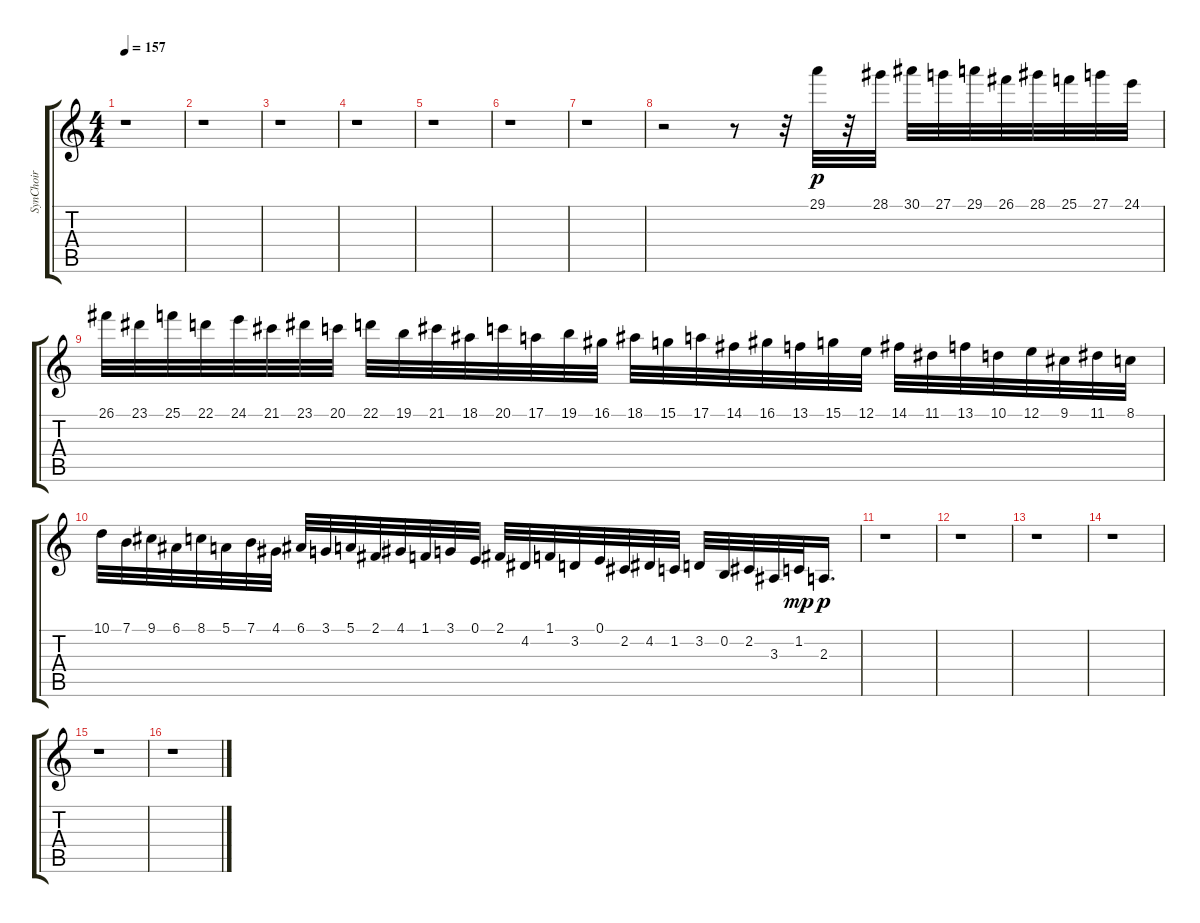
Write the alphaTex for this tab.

\track ("SynChoir            " "SynChoir  ") {instrument synthvoice}
\staff {score tabs}
\tuning (E4 B3 G3 D3 A2 E2) {hide}
\ts (4 4)
\tempo 157
\clef g2
\ks c
r.1{dy p} |
r.1 |
r.1 |
r.1 |
r.1 |
r.1 |
r.1 |
r.2 r.8 r.32{balance 0} 29.1.32 r.32{balance 0} 28.1.32 30.1.32{balance 1} 27.1.32 29.1.32{balance 1} 26.1.32 28.1.32{balance 2} 25.1.32 27.1.32{balance 2} 24.1.32 |
26.1.32{balance 3} 23.1.32 25.1.32{balance 3} 22.1.32 24.1.32{balance 4} 21.1.32 23.1.32{balance 4} 20.1.32 22.1.32{balance 5} 19.1.32 21.1.32{balance 5} 18.1.32 20.1.32{balance 6} 17.1.32 19.1.32{balance 6} 16.1.32 18.1.32{balance 7} 15.1.32 17.1.32{balance 7} 14.1.32 16.1.32{balance 8} 13.1.32 15.1.32{balance 8} 12.1.32 14.1.32{balance 9} 11.1.32 13.1.32{balance 9} 10.1.32 12.1.32{balance 10} 9.1.32 11.1.32{balance 10} 8.1.32 |
10.1.32{balance 11} 7.1.32 9.1.32{balance 11} 6.1.32 8.1.32{balance 12} 5.1.32 7.1.32{balance 12} 4.1.32 6.1.32{balance 13} 3.1.32 5.1.32{balance 13} 2.1.32 4.1.32{balance 14} 1.1.32 3.1.32{balance 14} 0.1.32 2.1.32{balance 15} 4.2.32 1.1.32{balance 15} 3.2.32 0.1.32{balance 16} 2.2.32 4.2.32{balance 16} 1.2.32 3.2.32 0.2.32 2.2.32 3.3.32 1.2.32{dy mp} 2.3.16{d dy p} |
r.1 |
r.1 |
r.1 |
r.1 |
r.1 |
r.1
